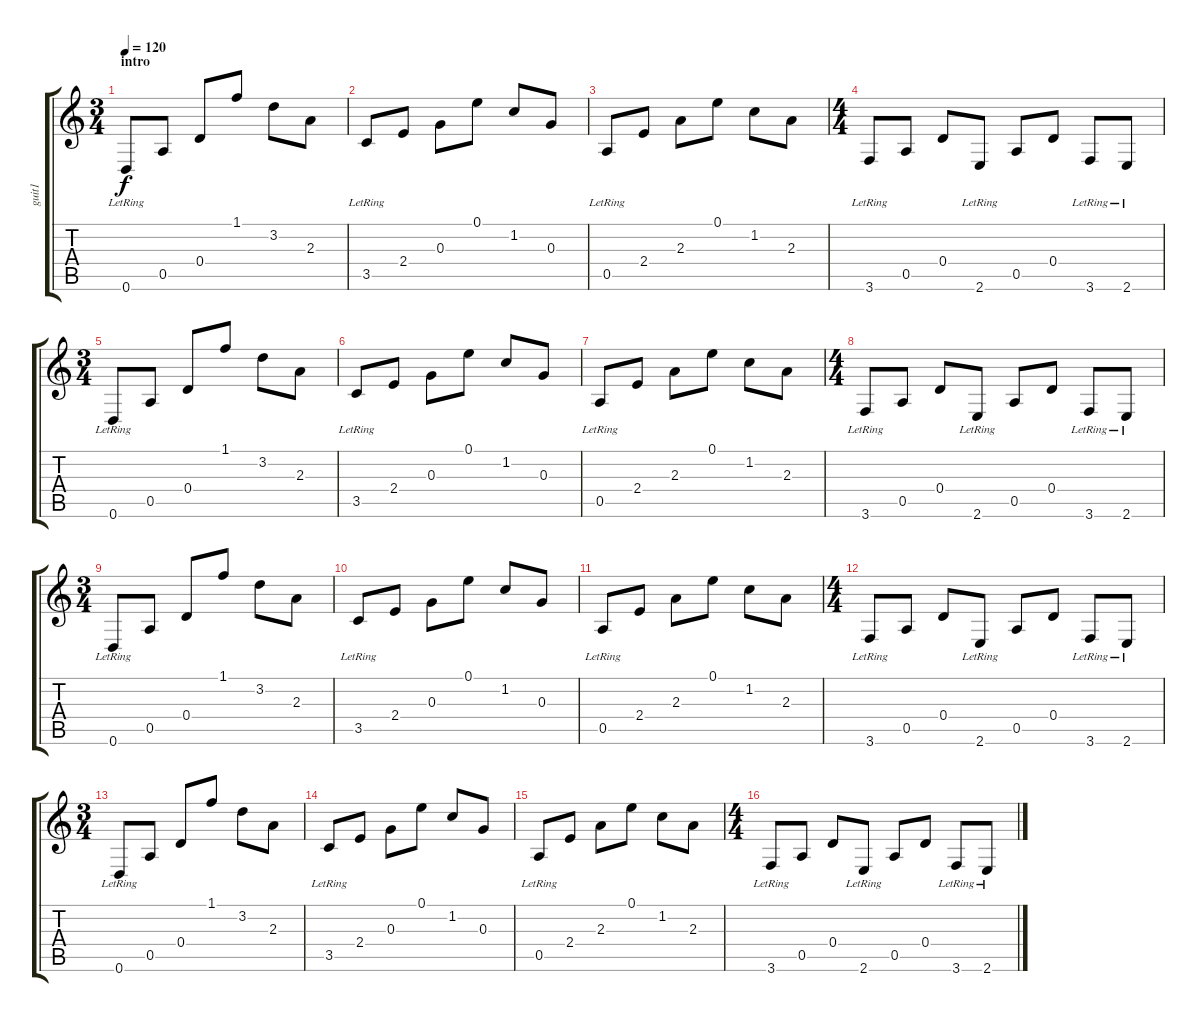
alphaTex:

\track ("guit1" "guit1") {instrument electricguitarclean}
\staff {score tabs}
\tuning (E4 B3 G3 D3 A2 D2) {hide}
\ts (3 4)
\section ("" "intro")
\tempo 120
\clef g2
\ks c
0.6{lr}.8{dy f instrument electricguitarclean} 0.5.8 0.4.8 1.1.8 3.2.8 2.3.8 |
3.5{lr}.8 2.4.8 0.3.8 0.1.8 1.2.8 0.3.8 |
0.5{lr}.8 2.4.8 2.3.8 0.1.8 1.2.8 2.3.8 |
\ts (4 4)
3.6{lr}.8 0.5.8 0.4.8 2.6{lr}.8 0.5.8 0.4.8 3.6{lr}.8 2.6{lr}.8 |
\ts (3 4)
0.6{lr}.8 0.5.8 0.4.8 1.1.8 3.2.8 2.3.8 |
3.5{lr}.8 2.4.8 0.3.8 0.1.8 1.2.8 0.3.8 |
0.5{lr}.8 2.4.8 2.3.8 0.1.8 1.2.8 2.3.8 |
\ts (4 4)
3.6{lr}.8 0.5.8 0.4.8 2.6{lr}.8 0.5.8 0.4.8 3.6{lr}.8 2.6{lr}.8 |
\ts (3 4)
0.6{lr}.8 0.5.8 0.4.8 1.1.8 3.2.8 2.3.8 |
3.5{lr}.8 2.4.8 0.3.8 0.1.8 1.2.8 0.3.8 |
0.5{lr}.8 2.4.8 2.3.8 0.1.8 1.2.8 2.3.8 |
\ts (4 4)
3.6{lr}.8 0.5.8 0.4.8 2.6{lr}.8 0.5.8 0.4.8 3.6{lr}.8 2.6{lr}.8 |
\ts (3 4)
0.6{lr}.8 0.5.8 0.4.8 1.1.8 3.2.8 2.3.8 |
3.5{lr}.8 2.4.8 0.3.8 0.1.8 1.2.8 0.3.8 |
0.5{lr}.8 2.4.8 2.3.8 0.1.8 1.2.8 2.3.8 |
\ts (4 4)
3.6{lr}.8 0.5.8 0.4.8 2.6{lr}.8 0.5.8 0.4.8 3.6{lr}.8 2.6{lr}.8
